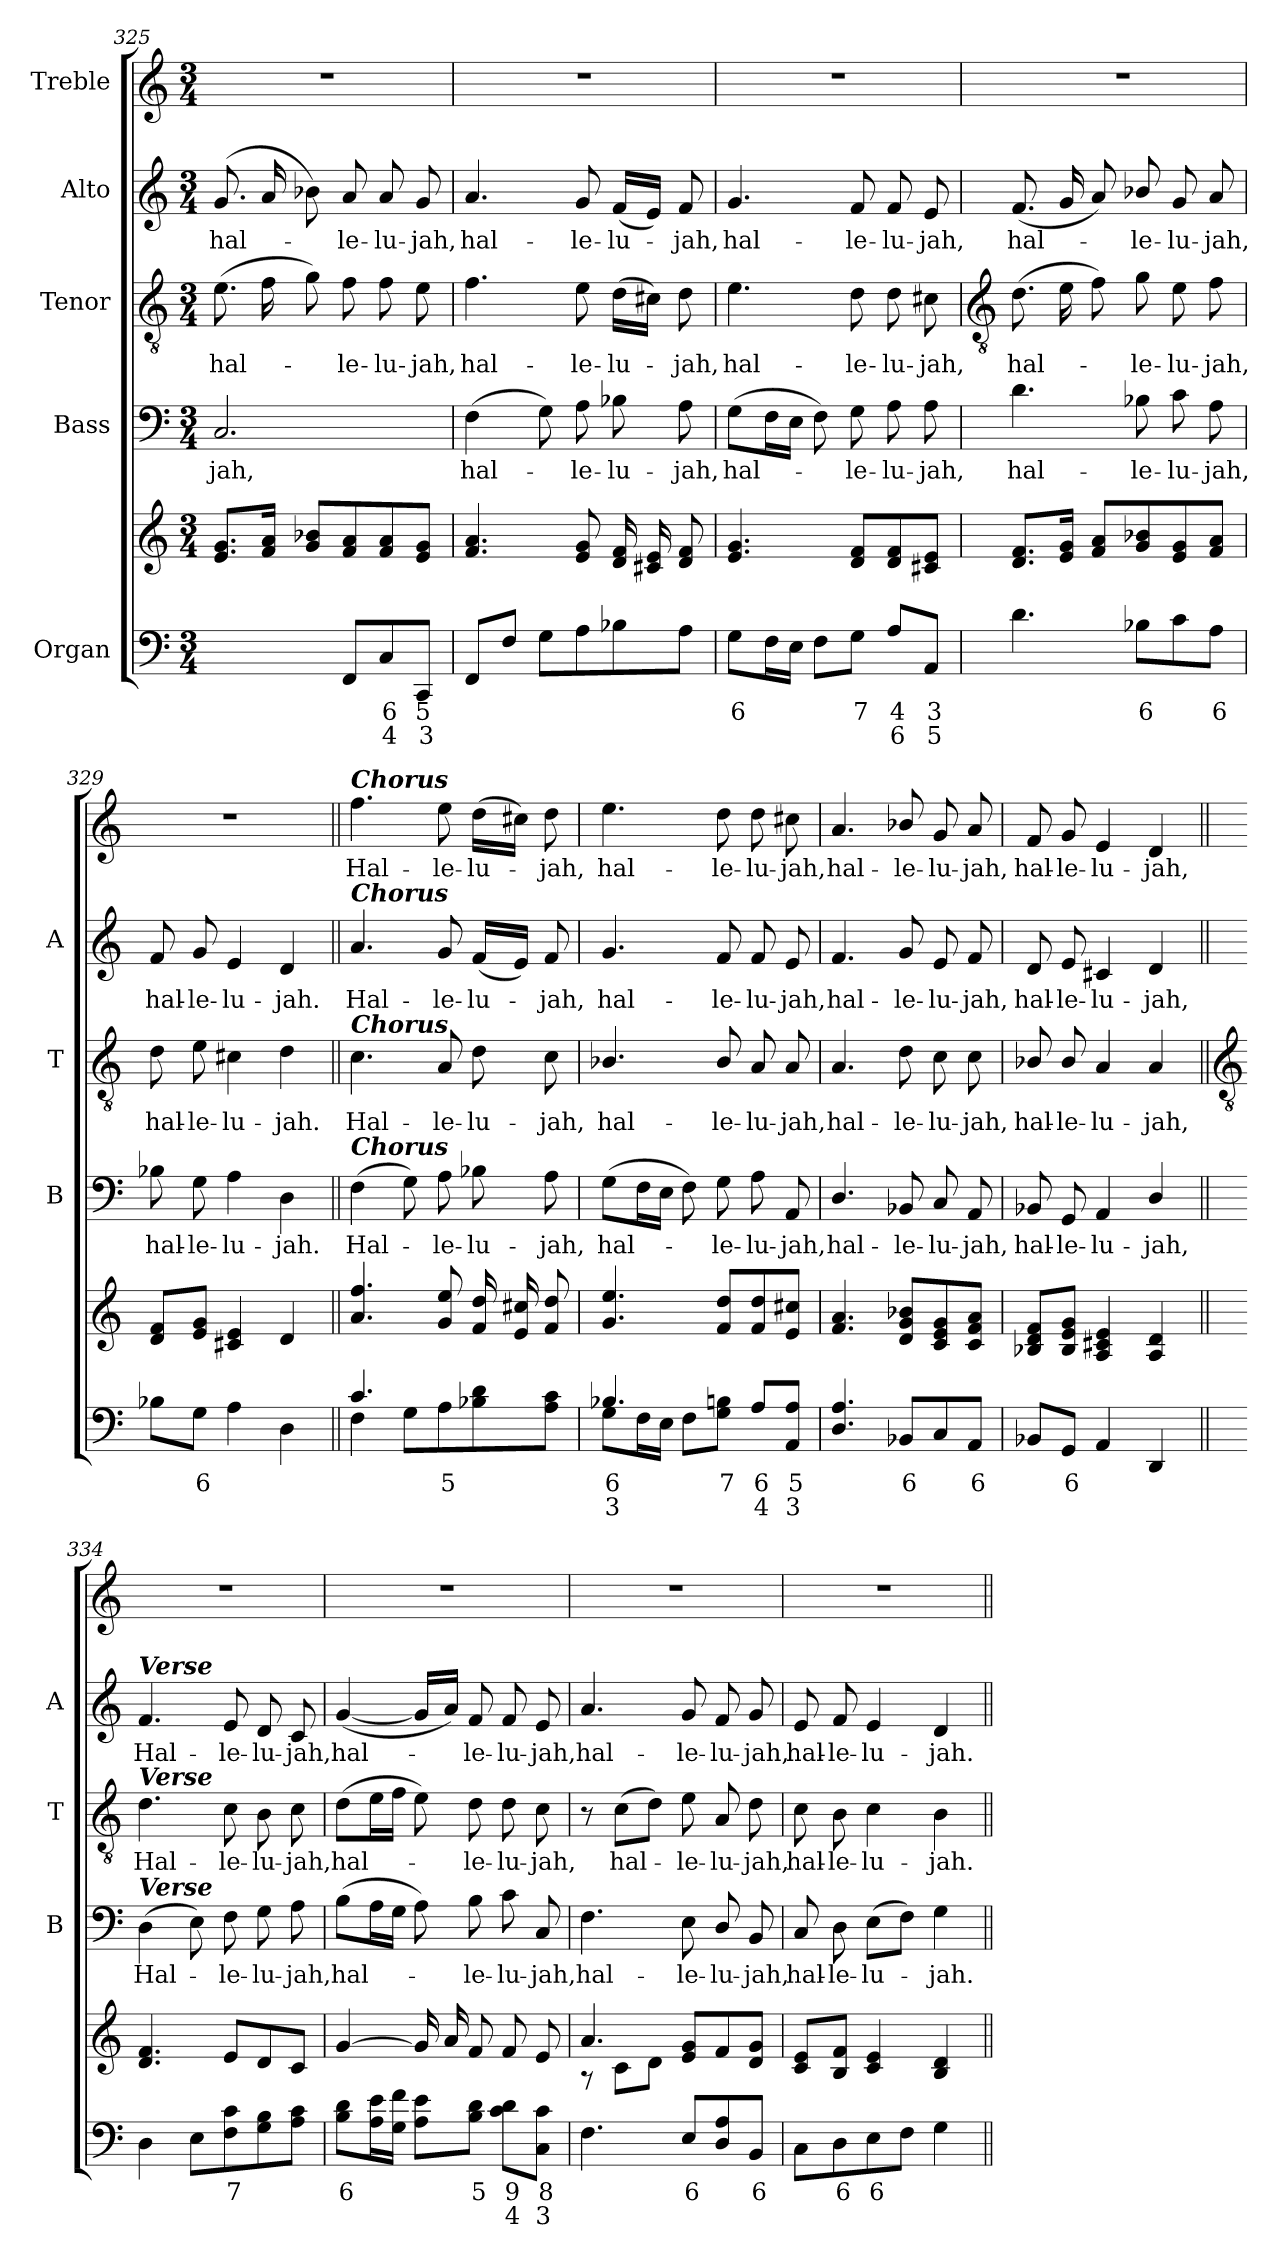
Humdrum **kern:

**kern	**text	**text	**kern	**kern	**text	**kern	**text	**kern	**text	**kern	**text
*part5	*part5	*part5	*part5	*part4	*part4	*part3	*part3	*part2	*part2	*part1	*part1
*staff6	*staff6	*staff6	*staff5	*staff4	*staff4	*staff3	*staff3	*staff2	*staff2	*staff1	*staff1
*I"Organ	*	*	*	*I"Bass	*	*I"Tenor	*	*I"Alto	*	*I"Treble	*
*	*	*	*	*I'B	*	*I'T	*	*I'A	*	*	*
*clefF4	*	*	*clefG2	*clefF4	*	*clefGv2	*	*clefG2	*	*clefG2	*
*k[]	*	*	*k[]	*k[]	*	*k[]	*	*k[]	*	*k[]	*
*C:	*	*	*C:	*C:	*	*C:	*	*C:	*	*C:	*
*M3/4	*	*	*M3/4	*M3/4	*	*M3/4	*	*M3/4	*	*M3/4	*
=325	=325	=325	=325	=325	=325	=325	=325	=325	=325	=325	=325
!	!LO:LY:b	!	!	!	!LO:LY:b	!	!LO:LY:b	!	!LO:LY:b	!LO:N:vis=1	!
[4Cyy	5__	.	8.e 8.gL	2.C	-jah,	(>8.eL	hal-	(<8.gL	hal-	2.r	.
.	.	.	16f 16aJ	.	.	16fL	.	16aL	.	.	.
!	!LO:LY:b	!	!	!	!	!	!	!	!	!	!
8Cyy]	7	.	8g 8b-XL	.	.	8gJ)	.	8b-XJ)	.	.	.
!	!	!	!	!	!	!	!LO:LY:b	!	!LO:LY:b	!	!
8FFL	.	.	8f 8a	.	.	8f	le-	8a	le-	.	.
!	!LO:LY:b	!LO:LY:b	!	!	!	!	!LO:LY:b	!	!LO:LY:b	!	!
8C	6	4	8f 8a	.	.	8f	-lu-	8a	-lu-	.	.
!	!LO:LY:b	!LO:LY:b	!	!	!	!	!LO:LY:b	!	!LO:LY:b	!	!
8CCJ	5	3	8e 8gJ	.	.	8e	-jah,	8g	-jah,	.	.
=326	=326	=326	=326	=326	=326	=326	=326	=326	=326	=326	=326
!	!	!	!	!	!LO:LY:b	!	!LO:LY:b	!	!LO:LY:b	!LO:N:vis=1	!
8FFL	.	.	4.f 4.a	(>4F	hal-	4.f	hal-	4.a	hal-	2.r	.
8FJ	.	.	.	.	.	.	.	.	.	.	.
8GL	.	.	.	8G)	.	.	.	.	.	.	.
!	!	!	!	!	!LO:LY:b	!	!LO:LY:b	!	!LO:LY:b	!	!
8A	.	.	8e 8g	8A	le-	8e	-le-	8g	-le-	.	.
!	!	!	!	!	!LO:LY:b	!	!LO:LY:b	!	!LO:LY:b	!	!
8B-X	.	.	16d 16fLL	8B-X	-lu-	(>16dLL	-lu-	(<16fLL	-lu-	.	.
.	.	.	16c#X 16e	.	.	16c#XJJ)	.	16eJJ)	.	.	.
!	!	!	!	!	!LO:LY:b	!	!LO:LY:b	!	!LO:LY:b	!	!
8AJ	.	.	8d 8fJ	8A	-jah,	8d	jah,	8f	jah,	.	.
=327	=327	=327	=327	=327	=327	=327	=327	=327	=327	=327	=327
!	!LO:LY:b	!	!	!	!LO:LY:b	!	!LO:LY:b	!	!LO:LY:b	!LO:N:vis=1	!
8GL	6	.	4.e 4.g	(>8GL	hal-	4.e	hal-	4.g	hal-	2.r	.
16FL	.	.	.	16FL	.	.	.	.	.	.	.
16EJJ	.	.	.	16EJJ	.	.	.	.	.	.	.
8FL	.	.	.	8F)	.	.	.	.	.	.	.
!	!LO:LY:b	!	!	!	!LO:LY:b	!	!LO:LY:b	!	!LO:LY:b	!	!
8GJ	7	.	8d 8fL	8G	le-	8d	-le-	8f	-le-	.	.
!	!LO:LY:b	!LO:LY:b	!	!	!LO:LY:b	!	!LO:LY:b	!	!LO:LY:b	!	!
8A/L	4	6	8d 8f	8A	-lu-	8d	-lu-	8f	-lu-	.	.
!	!LO:LY:b	!LO:LY:b	!	!	!LO:LY:b	!	!LO:LY:b	!	!LO:LY:b	!	!
8AAJ	3	5	8c#X 8eJ	8A	-jah,	8c#X	-jah,	8e	-jah,	.	.
!!LO:LB:g=z
=328	=328	=328	=328	=328	=328	=328	=328	=328	=328	=328	=328
*	*	*	*	*	*	*clefGv2	*	*	*	*	*
*^	*	*	*^	*	*	*	*	*	*	*	*
!	!	!	!	!	!	!	!LO:LY:b	!	!LO:LY:b	!	!LO:LY:b	!LO:N:vis=1	!
2.ryy	4.d\	.	.	8.d/ 8.f/L	2.ryy	4.d	hal-	(>8.dL	hal-	(<8.fL	hal-	2.r	.
.	.	.	.	16e/ 16g/J	.	.	.	16eL	.	16gL	.	.	.
.	.	.	.	8f/ 8a/L	.	.	.	8fJ)	.	8aJ)	.	.	.
!	!	!LO:LY:b	!	!	!	!	!LO:LY:b	!	!LO:LY:b	!	!LO:LY:b	!	!
.	8B-X\L	6	.	8g/ 8b-X/	.	8B-X	-le-	8g	le-	8b-X/	le-	.	.
!	!	!	!	!	!	!	!LO:LY:b	!	!LO:LY:b	!	!LO:LY:b	!	!
.	8c\	.	.	8e/ 8g/	.	8c	-lu-	8e	-lu-	8g	-lu-	.	.
!	!	!LO:LY:b	!	!	!	!	!LO:LY:b	!	!LO:LY:b	!	!LO:LY:b	!	!
.	8A\J	6	.	8f/ 8a/J	.	8A	-jah,	8f	-jah,	8a	-jah,	.	.
=329	=329	=329	=329	=329	=329	=329	=329	=329	=329	=329	=329	=329	=329
!	!	!	!	!	!	!	!LO:LY:b	!	!LO:LY:b	!	!LO:LY:b	!LO:N:vis=1	!
2.ryy	8B-X\L	.	.	8d/ 8f/L	2.ryy	8B-X	hal-	8d	hal-	8f	hal-	2.r	.
!	!	!LO:LY:b	!	!	!	!	!LO:LY:b	!	!LO:LY:b	!	!LO:LY:b	!	!
.	8G\J	6	.	8e/ 8g/J	.	8G	-le-	8e	-le-	8g	-le-	.	.
!	!	!	!	!	!	!	!LO:LY:b	!	!LO:LY:b	!	!LO:LY:b	!	!
.	4A\	.	.	4c#X/ 4e/	.	4A	-lu-	4c#X	-lu-	4e	-lu-	.	.
!	!	!	!	!	!	!	!LO:LY:b	!	!LO:LY:b	!	!LO:LY:b	!	!
.	4D\	.	.	4d/	.	4D	-jah.	4d	-jah.	4d	-jah.	.	.
=330||	=330||	=330||	=330||	=330||	=330||	=330||	=330||	=330||	=330||	=330||	=330||	=330||	=330||
!	!	!	!	!	!	!	!	!	!	!	!	!LO:TX:a:Bi:t=Chorus	!
!	!	!	!	!	!	!	!	!	!	!LO:TX:a:Bi:t=Chorus	!	!	!
!	!	!	!	!	!	!	!	!LO:TX:a:Bi:t=Chorus	!	!	!	!	!
!	!	!	!	!	!	!LO:TX:a:Bi:t=Chorus	!	!	!	!	!	!	!
!	!	!	!	!	!	!	!LO:LY:b	!	!LO:LY:b	!	!LO:LY:b	!	!LO:LY:b
4.c/	4F\	.	.	4.a/ 4.ff/	2ryy	(>4F	Hal-	4.c	Hal-	4.a	Hal-	4.ff	Hal-
.	8G\L	.	.	.	.	8G)	.	.	.	.	.	.	.
!	!	!LO:LY:b	!	!	!	!	!LO:LY:b	!	!LO:LY:b	!	!LO:LY:b	!	!LO:LY:b
4.ryy	8A\	5	.	8g/ 8ee/	.	8A	le-	8A	-le-	8g	-le-	8ee	-le-
!	!	!	!	!	!	!	!LO:LY:b	!	!LO:LY:b	!	!LO:LY:b	!	!LO:LY:b
.	8B-X\ 8d\	.	.	16f/ 16dd/LL	8ryy	8B-X	-lu-	8d	-lu-	(<16fLL	-lu-	(>16ddLL	-lu-
.	.	.	.	16e/ 16cc#X/	.	.	.	.	.	16eJJ)	.	16cc#XJJ)	.
!	!	!	!	!	!	!	!LO:LY:b	!	!LO:LY:b	!	!LO:LY:b	!	!LO:LY:b
.	8A\ 8c\J	.	.	8f/ 8dd/J	8ryy	8A	-jah,	8c	-jah,	8f	jah,	8dd	jah,
=331	=331	=331	=331	=331	=331	=331	=331	=331	=331	=331	=331	=331	=331
!	!	!LO:LY:b	!LO:LY:b	!	!	!	!LO:LY:b	!	!LO:LY:b	!	!LO:LY:b	!	!LO:LY:b
4.B-X/	8G\L	6	3	4.g/ 4.ee/	2.ryy	(>8GL	hal-	4.B-X/	hal-	4.g	hal-	4.ee	hal-
.	16F\L	.	.	.	.	16FL	.	.	.	.	.	.	.
.	16E\JJ	.	.	.	.	16EJJ	.	.	.	.	.	.	.
.	8F\L	.	.	.	.	8F)	.	.	.	.	.	.	.
!	!	!LO:LY:b	!	!	!	!	!LO:LY:b	!	!LO:LY:b	!	!LO:LY:b	!	!LO:LY:b
4.ryy	8G\ 8B\J	7	.	8f/ 8dd/L	.	8G	le-	8B-/	-le-	8f	-le-	8dd	-le-
!	!	!LO:LY:b	!LO:LY:b	!	!	!	!LO:LY:b	!	!LO:LY:b	!	!LO:LY:b	!	!LO:LY:b
.	8A/L	6	4	8f/ 8dd/	.	8A	-lu-	8A	-lu-	8f	-lu-	8dd	-lu-
!	!	!LO:LY:b	!LO:LY:b	!	!	!	!LO:LY:b	!	!LO:LY:b	!	!LO:LY:b	!	!LO:LY:b
.	8AA\ 8A\J	5	3	8e/ 8cc#X/J	.	8AA	-jah,	8A	-jah,	8e	-jah,	8cc#X	-jah,
=332	=332	=332	=332	=332	=332	=332	=332	=332	=332	=332	=332	=332	=332
!	!	!	!	!	!	!	!LO:LY:b	!	!LO:LY:b	!	!LO:LY:b	!	!LO:LY:b
2.ryy	4.D/ 4.A/	.	.	4.f/ 4.a/	2.ryy	4.D/	hal-	4.A	hal-	4.f	hal-	4.a	hal-
!	!	!LO:LY:b	!	!	!	!	!LO:LY:b	!	!LO:LY:b	!	!LO:LY:b	!	!LO:LY:b
.	8BB-X/L	6	.	8d/ 8g/ 8b-X/L	.	8BB-X	-le-	8d	-le-	8g	-le-	8b-X/	-le-
!	!	!	!	!	!	!	!LO:LY:b	!	!LO:LY:b	!	!LO:LY:b	!	!LO:LY:b
.	8C/	.	.	8c/ 8e/ 8g/	.	8C	-lu-	8c	-lu-	8e	-lu-	8g	-lu-
!	!	!LO:LY:b	!	!	!	!	!LO:LY:b	!	!LO:LY:b	!	!LO:LY:b	!	!LO:LY:b
.	8AA/J	6	.	8c/ 8f/ 8a/J	.	8AA	-jah,	8c	-jah,	8f	-jah,	8a	-jah,
=333	=333	=333	=333	=333	=333	=333	=333	=333	=333	=333	=333	=333	=333
!LO:N:vis=1	!	!	!	!	!	!	!LO:LY:b	!	!LO:LY:b	!	!LO:LY:b	!	!LO:LY:b
2.ryy	8BB-X/L	.	.	8B-X/ 8d/ 8f/L	2.ryy	8BB-X	hal-	8B-X/	hal-	8d	hal-	8f	hal-
!	!	!LO:LY:b	!	!	!	!	!LO:LY:b	!	!LO:LY:b	!	!LO:LY:b	!	!LO:LY:b
.	8GG/J	6	.	8B-/ 8e/ 8g/J	.	8GG	-le-	8B-/	-le-	8e	-le-	8g	-le-
!	!	!	!	!	!	!	!LO:LY:b	!	!LO:LY:b	!	!LO:LY:b	!	!LO:LY:b
.	4AA/	.	.	4A/ 4c#X/ 4e/	.	4AA	-lu-	4A	-lu-	4c#X/	-lu-	4e	-lu-
!	!	!	!	!	!	!	!LO:LY:b	!	!LO:LY:b	!	!LO:LY:b	!	!LO:LY:b
.	4DD/	.	.	4A/ 4d/	.	4D/	-jah,	4A	-jah,	4d	-jah,	4d	-jah,
*v	*v	*	*	*	*	*	*	*	*	*	*	*	*
!!LO:LB:g=z
=334||	=334||	=334||	=334||	=334||	=334||	=334||	=334||	=334||	=334||	=334||	=334||	=334||
*	*	*	*	*	*	*	*clefGv2	*	*	*	*	*
*^	*	*	*	*	*	*	*	*	*	*	*	*
!	!	!	!	!	!	!	!	!	!	!LO:TX:a:Bi:t=Verse	!	!	!
!	!	!	!	!	!	!	!	!LO:TX:a:Bi:t=Verse	!	!	!	!	!
!	!	!	!	!	!	!LO:TX:a:Bi:t=Verse	!	!	!	!	!	!	!
!	!	!	!	!	!	!	!LO:LY:b	!	!LO:LY:b	!	!LO:LY:b	!LO:N:vis=1	!
*v	*v	*	*	*	*	*	*	*	*	*	*	*	*
4D	.	.	4.d/ 4.f/	2.ryy	(>4D	Hal-	4.d	Hal-	4.f	Hal-	2.r	.
8EL	.	.	.	.	8E)	.	.	.	.	.	.	.
!	!LO:LY:b	!	!	!	!	!LO:LY:b	!	!LO:LY:b	!	!LO:LY:b	!	!
8F 8c	7	.	8e/L	.	8F	le-	8c	-le-	8e	-le-	.	.
!	!	!	!	!	!	!LO:LY:b	!	!LO:LY:b	!	!LO:LY:b	!	!
8G 8B	.	.	8d/	.	8G	-lu-	8B	-lu-	8d	-lu-	.	.
!	!	!	!	!	!	!LO:LY:b	!	!LO:LY:b	!	!LO:LY:b	!	!
8A 8cJ	.	.	8c/J	.	8A	-jah,	8c	-jah,	8c	-jah,	.	.
=335	=335	=335	=335	=335	=335	=335	=335	=335	=335	=335	=335	=335
!	!LO:LY:b	!	!	!	!	!LO:LY:b	!	!LO:LY:b	!	!LO:LY:b	!LO:N:vis=1	!
8B 8dL	6	.	[4g/	2.ryy	(>8BL	hal-	(>8dL	hal-	(<[4g	hal-	2.r	.
16A 16eL	.	.	.	.	16AL	.	16eL	.	.	.	.	.
16G 16fJJ	.	.	.	.	16GJJ	.	16fJJ	.	.	.	.	.
8A 8eL	.	.	16g/LL]	.	8A)	.	8e)	.	16gLL]	.	.	.
.	.	.	16a/	.	.	.	.	.	16aJJ)	.	.	.
!	!LO:LY:b	!	!	!	!	!LO:LY:b	!	!LO:LY:b	!	!LO:LY:b	!	!
8B 8dJ	5	.	8f/J	.	8B	le-	8d	le-	8f	le-	.	.
!	!LO:LY:b	!LO:LY:b	!	!	!	!LO:LY:b	!	!LO:LY:b	!	!LO:LY:b	!	!
8c 8dL	9	4	8f/L	.	8c	-lu-	8d	-lu-	8f	-lu-	.	.
!	!LO:LY:b	!LO:LY:b	!	!	!	!LO:LY:b	!	!LO:LY:b	!	!LO:LY:b	!	!
8C 8cJ	8	3	8e/J	.	8C	-jah,	8c	-jah,	8e	-jah,	.	.
=336	=336	=336	=336	=336	=336	=336	=336	=336	=336	=336	=336	=336
!	!	!	!	!	!	!LO:LY:b	!	!	!	!LO:LY:b	!LO:N:vis=1	!
4.F	.	.	4.a/	8r	4.F	hal-	8r	.	4.a	hal-	2.r	.
!	!	!	!	!	!	!	!	!LO:LY:b	!	!	!	!
.	.	.	.	8c\L	.	.	(>8cL	hal-	.	.	.	.
.	.	.	.	8d\J	.	.	8dJ)	.	.	.	.	.
!	!LO:LY:b	!	!	!	!	!LO:LY:b	!	!LO:LY:b	!	!LO:LY:b	!	!
8EL	6	.	8e/ 8g/L	4.ryy	8E	-le-	8e	le-	8g	-le-	.	.
!	!	!	!	!	!	!LO:LY:b	!	!LO:LY:b	!	!LO:LY:b	!	!
8D/ 8A/	.	.	8f/	.	8D/	-lu-	8A	-lu-	8f	-lu-	.	.
!	!LO:LY:b	!	!	!	!	!LO:LY:b	!	!LO:LY:b	!	!LO:LY:b	!	!
8BBJ	6	.	8d/ 8g/J	.	8BB	-jah,	8d	-jah,	8g	-jah,	.	.
=337	=337	=337	=337	=337	=337	=337	=337	=337	=337	=337	=337	=337
!	!	!	!	!	!	!LO:LY:b	!	!LO:LY:b	!	!LO:LY:b	!LO:N:vis=1	!
8CL	.	.	8c/ 8e/L	2.ryy	8C	hal-	8c	hal-	8e	hal-	2.r	.
!	!LO:LY:b	!	!	!	!	!LO:LY:b	!	!LO:LY:b	!	!LO:LY:b	!	!
8D	6	.	8B/ 8f/J	.	8D	-le-	8B	-le-	8f	-le-	.	.
!	!LO:LY:b	!	!	!	!	!LO:LY:b	!	!LO:LY:b	!	!LO:LY:b	!	!
8E	6	.	4c/ 4e/	.	(>8EL	-lu-	4c	-lu-	4e	-lu-	.	.
8FJ	.	.	.	.	8FJ)	.	.	.	.	.	.	.
!	!	!	!	!	!	!LO:LY:b	!	!LO:LY:b	!	!LO:LY:b	!	!
4G	.	.	4B/ 4d/	.	4G	jah.	4B	-jah.	4d	-jah.	.	.
*	*	*	*v	*v	*	*	*	*	*	*	*	*
=||	=||	=||	=||	=||	=||	=||	=||	=||	=||	=||	=||
*-	*-	*-	*-	*-	*-	*-	*-	*-	*-	*-	*-
